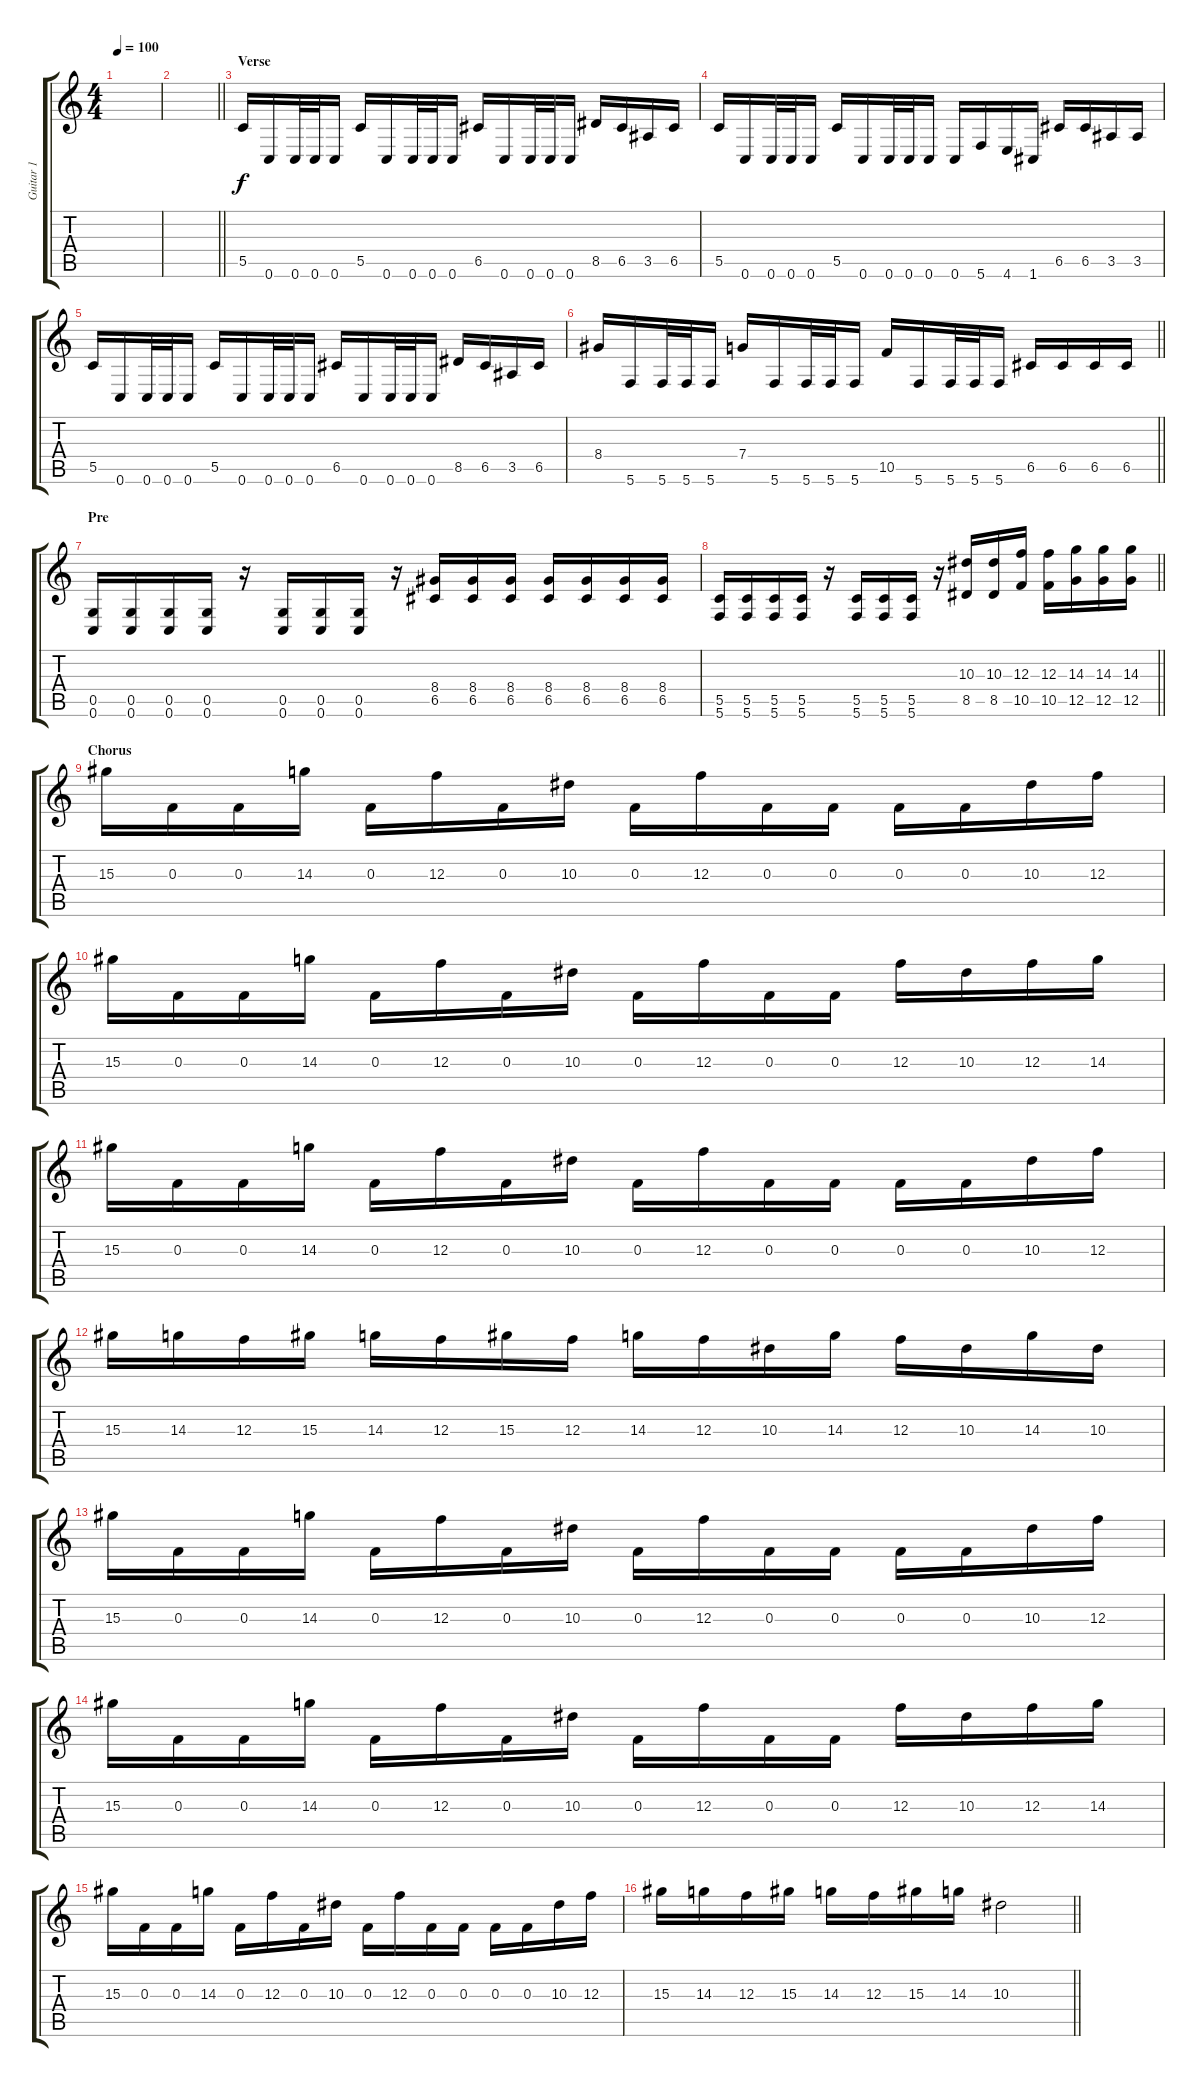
\track ("Guitar 1" "Guitar 1") {instrument distortionguitar}
\staff {score tabs}
\tuning (D4 A3 F3 C3 G2 C2) {hide}
\ts (4 4)
\tempo 100
\clef g2
\ks c
|
\barLineRight lightlight
|
\section ("" "Verse")
5.5.16 0.6.16 0.6.32 0.6.32 0.6.16 5.5.16 0.6.16 0.6.32 0.6.32 0.6.16 6.5.16 0.6.16 0.6.32 0.6.32 0.6.16 8.5.16 6.5.16 3.5.16 6.5.16 |
5.5.16 0.6.16 0.6.32 0.6.32 0.6.16 5.5.16 0.6.16 0.6.32 0.6.32 0.6.16 0.6.16 5.6.16 4.6.16 1.6.16 6.5.16 6.5.16 3.5.16 3.5.16 |
5.5.16 0.6.16 0.6.32 0.6.32 0.6.16 5.5.16 0.6.16 0.6.32 0.6.32 0.6.16 6.5.16 0.6.16 0.6.32 0.6.32 0.6.16 8.5.16 6.5.16 3.5.16 6.5.16 |
\barLineRight lightlight
8.4.16 5.6.16 5.6.32 5.6.32 5.6.16 7.4.16 5.6.16 5.6.32 5.6.32 5.6.16 10.5.16 5.6.16 5.6.32 5.6.32 5.6.16 6.5.16 6.5.16 6.5.16 6.5.16 |
\section ("" "Pre")
(0.5 0.6).16 (0.5 0.6).16 (0.5 0.6).16 (0.5 0.6).16 r.16 (0.5 0.6).16 (0.5 0.6).16 (0.5 0.6).16 r.16 (8.4 6.5).16 (8.4 6.5).16 (8.4 6.5).16 (8.4 6.5).16 (8.4 6.5).16 (8.4 6.5).16 (8.4 6.5).16 |
\barLineRight lightlight
(5.5 5.6).16 (5.5 5.6).16 (5.5 5.6).16 (5.5 5.6).16 r.16 (5.5 5.6).16 (5.5 5.6).16 (5.5 5.6).16 r.16 (10.3 8.5).16 (10.3 8.5).16 (12.3 10.5).16 (12.3 10.5).16 (14.3 12.5).16 (14.3 12.5).16 (14.3 12.5).16 |
\section ("" "Chorus")
15.3.16 0.3.16 0.3.16 14.3.16 0.3.16 12.3.16 0.3.16 10.3.16 0.3.16 12.3.16 0.3.16 0.3.16 0.3.16 0.3.16 10.3.16 12.3.16 |
15.3.16 0.3.16 0.3.16 14.3.16 0.3.16 12.3.16 0.3.16 10.3.16 0.3.16 12.3.16 0.3.16 0.3.16 12.3.16 10.3.16 12.3.16 14.3.16 |
15.3.16 0.3.16 0.3.16 14.3.16 0.3.16 12.3.16 0.3.16 10.3.16 0.3.16 12.3.16 0.3.16 0.3.16 0.3.16 0.3.16 10.3.16 12.3.16 |
15.3.16 14.3.16 12.3.16 15.3.16 14.3.16 12.3.16 15.3.16 12.3.16 14.3.16 12.3.16 10.3.16 14.3.16 12.3.16 10.3.16 14.3.16 10.3.16 |
15.3.16 0.3.16 0.3.16 14.3.16 0.3.16 12.3.16 0.3.16 10.3.16 0.3.16 12.3.16 0.3.16 0.3.16 0.3.16 0.3.16 10.3.16 12.3.16 |
15.3.16 0.3.16 0.3.16 14.3.16 0.3.16 12.3.16 0.3.16 10.3.16 0.3.16 12.3.16 0.3.16 0.3.16 12.3.16 10.3.16 12.3.16 14.3.16 |
15.3.16 0.3.16 0.3.16 14.3.16 0.3.16 12.3.16 0.3.16 10.3.16 0.3.16 12.3.16 0.3.16 0.3.16 0.3.16 0.3.16 10.3.16 12.3.16 |
\barLineRight lightlight
15.3.16 14.3.16 12.3.16 15.3.16 14.3.16 12.3.16 15.3.16 14.3.16 10.3.2
